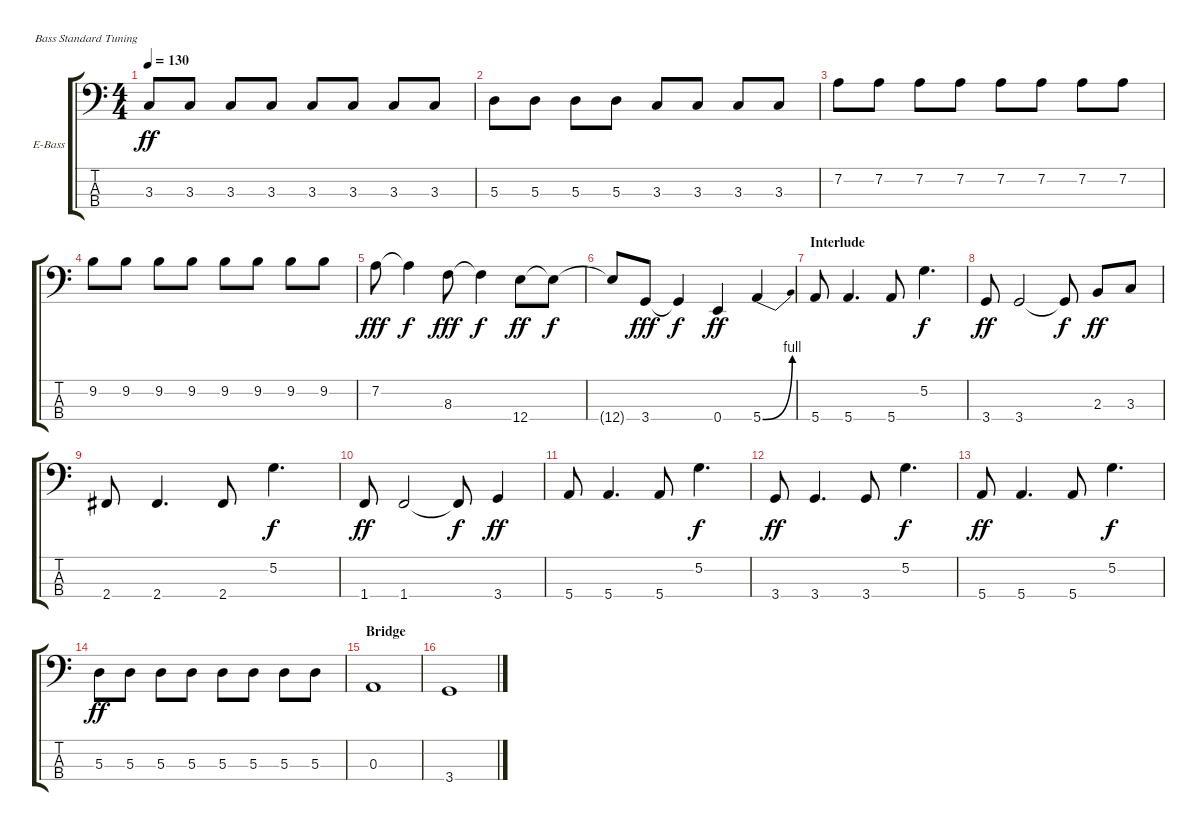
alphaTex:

\defaultSystemsLayout 4
\bracketExtendMode groupsimilarinstruments
\firstSystemTrackNameOrientation horizontal
\otherSystemsTrackNameOrientation horizontal
\track ("Electric Bass" "E-Bass") {instrument electricbassfinger}
\staff {score tabs}
\tuning (G2 D2 A1 E1)
\ts (4 4)
\tempo 130
\clef f4
\scale
0.333333
\ks c
3.3.8{dy ff} 3.3.8 3.3.8 3.3.8 3.3.8 3.3.8 3.3.8 3.3.8 |
\scale
0.333333 5.3.8 5.3.8 5.3.8 5.3.8 3.3.8 3.3.8 3.3.8 3.3.8 |
\scale
0.333333 7.2.8 7.2.8 7.2.8 7.2.8 7.2.8 7.2.8 7.2.8 7.2.8 |
\scale
0.333333 9.2.8 9.2.8 9.2.8 9.2.8 9.2.8 9.2.8 9.2.8 9.2.8 |
\scale
0.333333 7.2.8{dy fff} 7.2{t}.4{dy f} 8.3.8{dy fff} 8.3{t}.4{dy f} 12.4.8{dy ff} 12.4{t}.8{dy f} |
\scale
0.333333 12.4{t}.8 3.4.8{dy fff} 3.4{t}.4{dy f} 0.4.4{dy ff} 5.4{be (bend 0 0 60 4)}.4 |
\section ("" "Interlude")
\scale
0.333333 5.4.8 5.4.4{d} 5.4.8 5.2.4{d dy f} |
\scale
0.333333 3.4.8{dy ff} 3.4.2 3.4{t}.8{dy f} 2.3.8{dy ff} 3.3.8 |
\scale
0.333333 2.4.8 2.4.4{d} 2.4.8 5.2.4{d dy f} |
\scale
0.333333 1.4.8{dy ff} 1.4.2 1.4{t}.8{dy f} 3.4.4{dy ff} |
\scale
0.333333 5.4.8 5.4.4{d} 5.4.8 5.2.4{d dy f} |
\scale
0.333333 3.4.8{dy ff} 3.4.4{d} 3.4.8 5.2.4{d dy f} |
\scale
0.333333 5.4.8{dy ff} 5.4.4{d} 5.4.8 5.2.4{d dy f} |
\scale
0.333333 5.3.8{dy ff} 5.3.8 5.3.8 5.3.8 5.3.8 5.3.8 5.3.8 5.3.8 |
\section ("" "Bridge")
\scale
0.333333 0.3.1 |
\scale
0.333333 3.4.1
